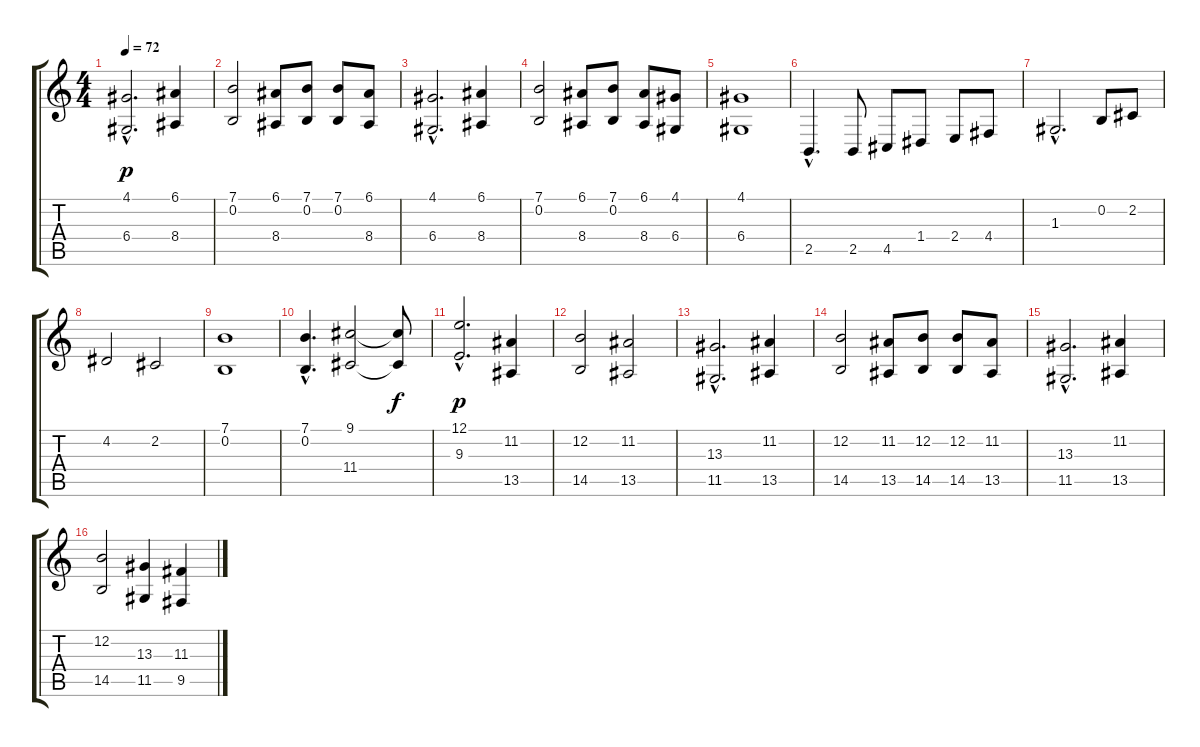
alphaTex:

\track "" {instrument synthstrings1}
\staff {score tabs}
\tuning (E4 B3 G3 D3 A2 E2) {hide}
\ts (4 4)
\tempo 72
\clef g2
\ks c
(4.1{hac} 6.4{hac}).2{d dy p} (6.1 8.4).4 |
(7.1 0.2).2 (6.1 8.4).8 (7.1 0.2).8 (7.1 0.2).8 (6.1 8.4).8 |
(4.1{hac} 6.4{hac}).2{d} (6.1 8.4).4 |
(7.1 0.2).2 (6.1 8.4).8 (7.1 0.2).8 (6.1 8.4).8 (4.1 6.4).8 |
(4.1 6.4).1 |
2.5{hac}.4{d} 2.5.8 4.5.8 1.4.8 2.4.8 4.4.8 |
1.3{hac}.2{d} 0.2.8 2.2.8 |
4.2.2 2.2.2 |
(7.1 0.2).1 |
(7.1{hac} 0.2{hac}).4{d} (9.1 11.4).2 (9.1{t} 11.4{t}).8{dy f} |
(12.1{hac} 9.3{hac}).2{d dy p} (11.2 13.5).4 |
(12.2 14.5).2 (11.2 13.5).2 |
(13.3{hac} 11.5{hac}).2{d} (11.2 13.5).4 |
(12.2 14.5).2 (11.2 13.5).8 (12.2 14.5).8 (12.2 14.5).8 (11.2 13.5).8 |
(13.3{hac} 11.5{hac}).2{d} (11.2 13.5).4 |
(12.2 14.5).2 (13.3 11.5).4 (11.3 9.5).4
